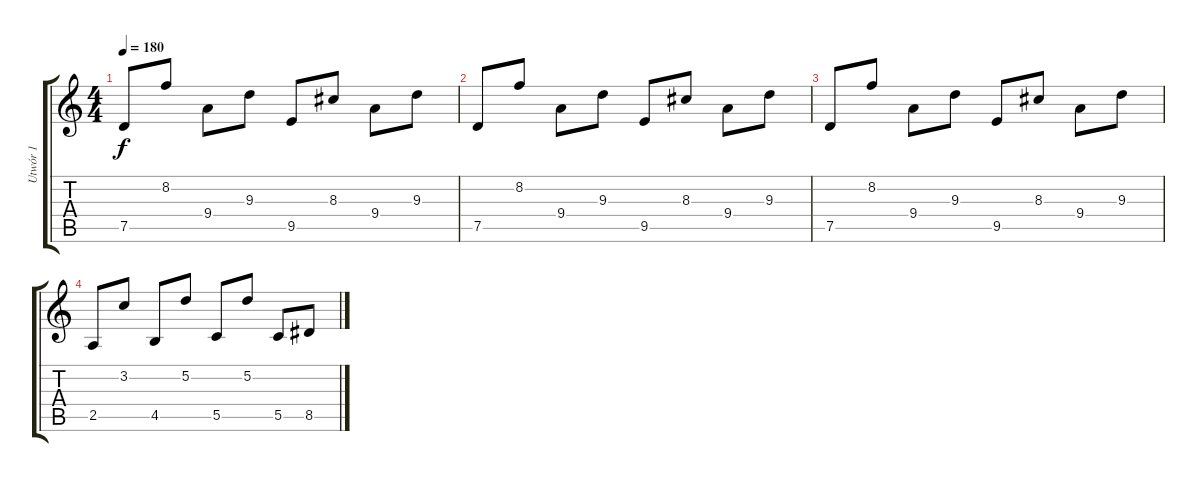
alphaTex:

\track ("Utwór 1" "Utwór 1") {instrument distortionguitar}
\staff {score tabs}
\tuning (D4 A3 F3 C3 G2 D2) {hide}
\ts (4 4)
\tempo 180
\clef g2
\ks c
7.5.8{dy f} 8.2.8 9.4.8 9.3.8 9.5.8 8.3.8 9.4.8 9.3.8 |
7.5.8 8.2.8 9.4.8 9.3.8 9.5.8 8.3.8 9.4.8 9.3.8 |
7.5.8 8.2.8 9.4.8 9.3.8 9.5.8 8.3.8 9.4.8 9.3.8 |
2.5.8 3.2.8 4.5.8 5.2.8 5.5.8 5.2.8 5.5.8 8.5.8
